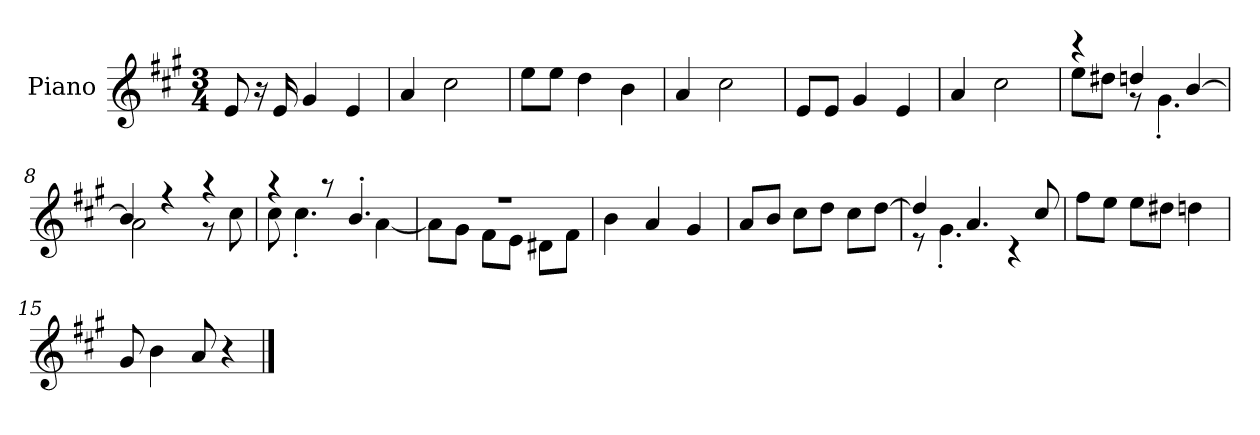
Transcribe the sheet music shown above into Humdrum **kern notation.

**kern
*part1
*staff1
*I"Piano
*I'P-no
*clefG2
*k[f#c#g#]
*M3/4
*MM177
=1
8e/
16r
16e/
4g#/
4e/
=2
4a/
2cc#\
=3
8ee\L
8ee\J
4dd\
4b\
=4
4a/
2cc#\
=5
8e/L
8e/J
4g#/
4e/
=6
4a/
2cc#\
=7
*^
4r	8ee\L
.	8dd#X\J
4ddn/	8r
.	4.g#'\
[4b/	.
=8	=8
4b/]	2a\
4r	.
4r	8r
.	8cc#\
!!LO:LB:g=z	!!
=9	=9
4r	8cc#\
.	4.cc#'\
8r	.
4.b'/	.
.	[4a\
=10	=10
2.r	8a\L]
.	8g#\J
.	8f#\L
.	8e\J
.	8d#X\L
.	8f#\J
*v	*v
=11
4b\
4a/
4g#/
=12
8a/L
8b/J
8cc#\L
8dd\J
8cc#\L
[8dd\J
=13
*^
4dd/]	8r
.	4.g#'\
4.a/	.
.	4r
8cc#/	.
*v	*v
=14
8ff#\L
8ee\J
8ee\L
8dd#X\J
4ddn\
=15
8g#/
4b\
8a/
4r
==
*-
